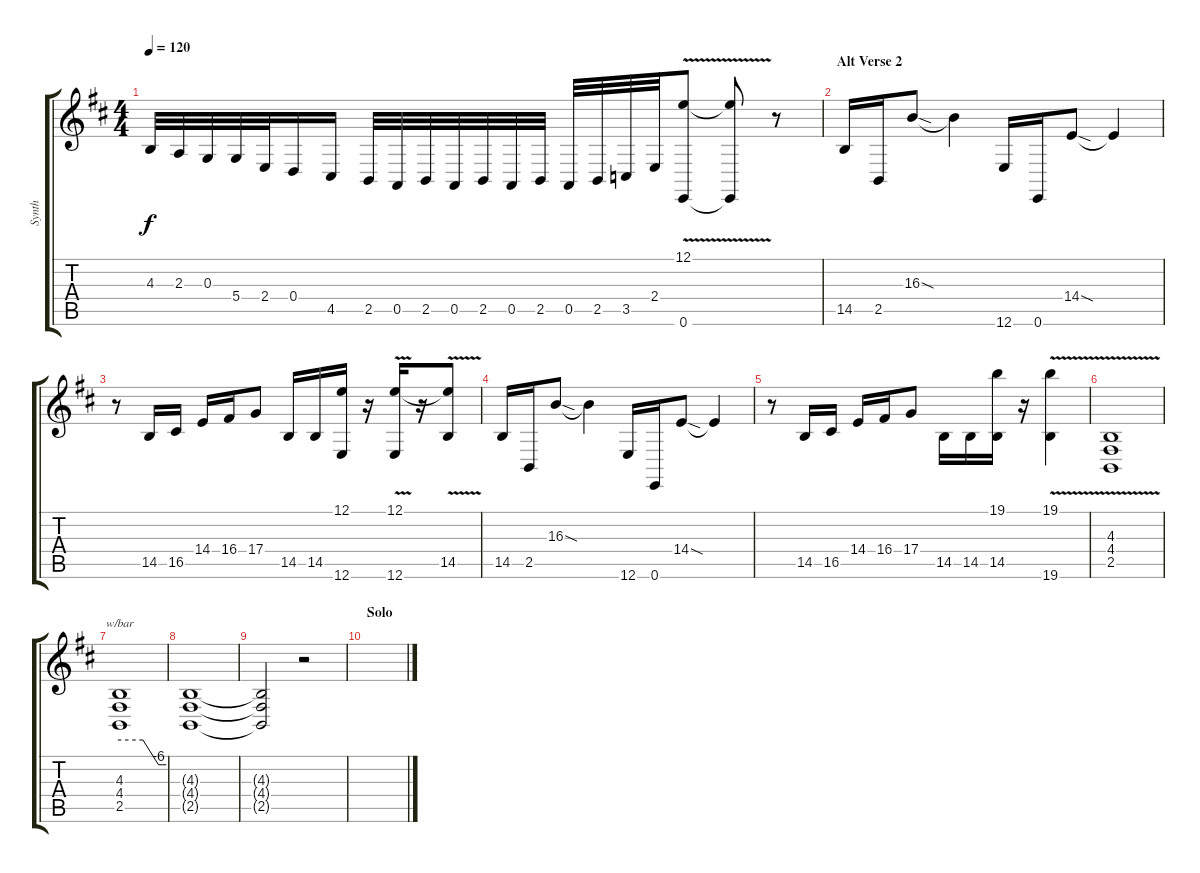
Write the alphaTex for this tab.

\track ("Synth" "Synth") {instrument lead1square}
\staff {score tabs}
\tuning (E4 B3 G3 D3 A2 E2) {hide}
\ts (4 4)
\tempo 120
\clef g2
\ks d
4.3.32{dy f} 2.3.32 0.3.32 5.4.32 2.4.32 0.4.16 4.5.16 2.5.32 0.5.32 2.5.32 0.5.32 2.5.32 0.5.32 2.5.32 0.5.32 2.5.32 3.5.32 2.4.32 (12.1{v} 0.6{v}).8 (12.1{t} 0.6{t}).8 r.8 |
\section ("" "Alt Verse 2")
14.5.16 2.5.16 16.3{sod}.8 16.3{t}.4 12.6.16 0.6.16 14.4{sod}.8 14.4{t}.4 |
r.8 14.5.16 16.5.16 14.4.16 16.4.16 17.4.8 14.5.16 14.5.16 (12.1 12.6).16 r.16 (12.1{v} 12.6).16 r.16 (12.1{t} 14.5).8 |
14.5.16 2.5.16 16.3{sod}.8 16.3{t}.4 12.6.16 0.6.16 14.4{sod}.8 14.4{t}.4 |
r.8 14.5.16 16.5.16 14.4.16 16.4.16 17.4.8 14.5.16 14.5.16 (19.1 14.5).16 r.16 (19.1{v} 19.6).4 |
(4.3{v} 4.4{v} 2.5{v}).1 |
(4.3 4.4 2.5).1{tbe (custom default 0 0 30 0 50 -24 55 -24 60 -24)} |
(4.3{t} 4.4{t} 2.5{t}).1 |
(4.3{t} 4.4{t} 2.5{t}).2 r.2 |
\section ("" "Solo")
